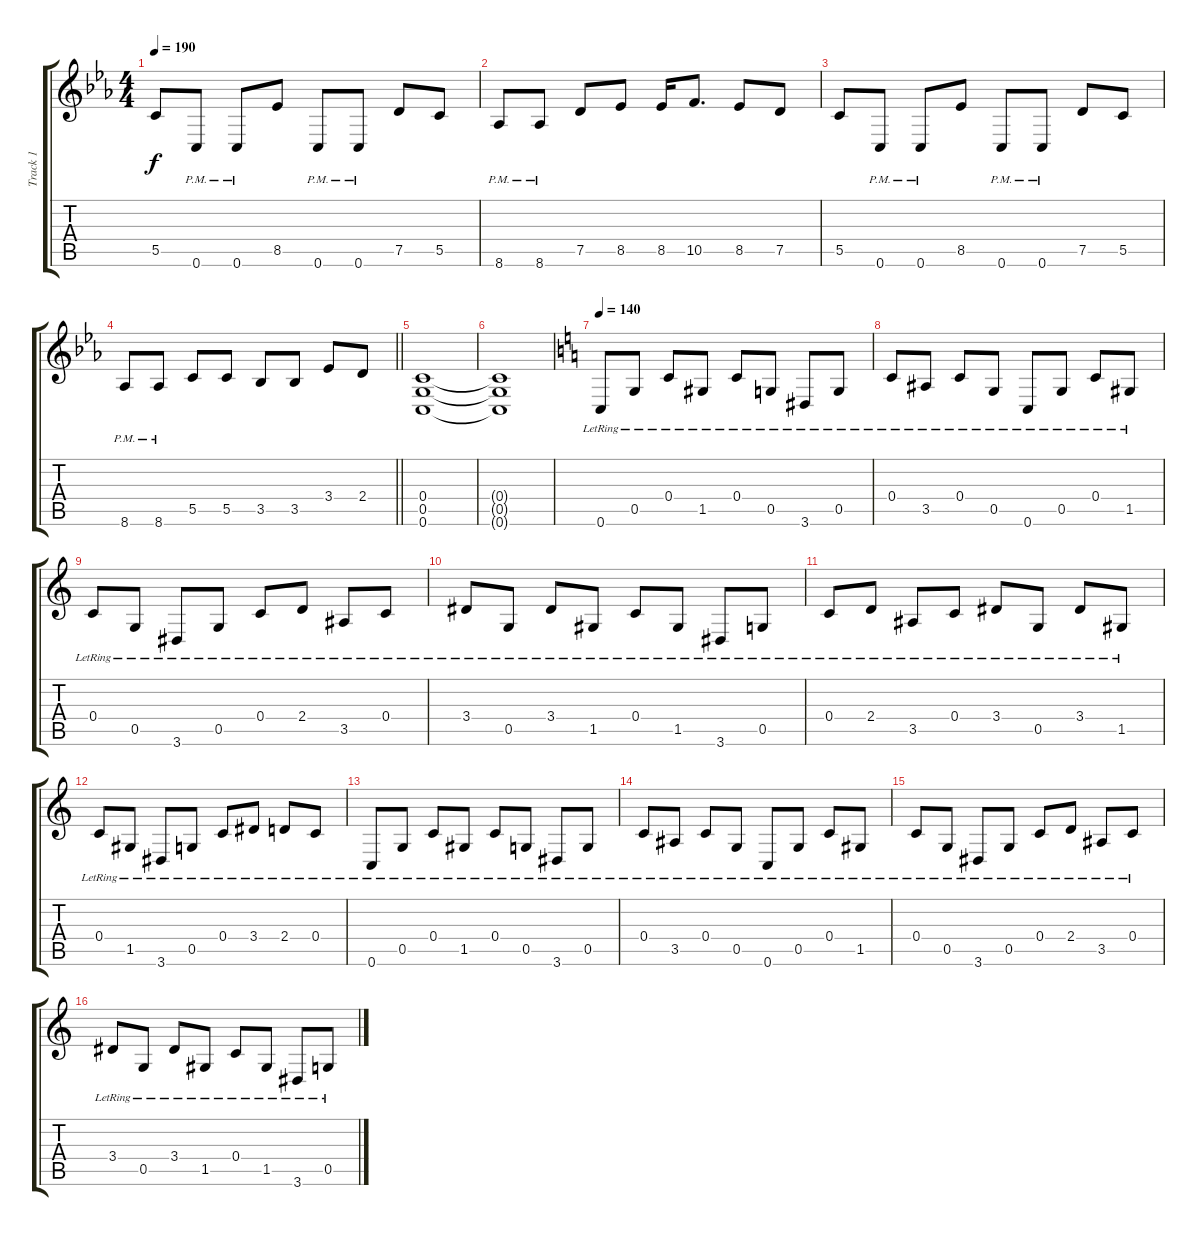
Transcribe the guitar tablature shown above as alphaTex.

\track ("Track 1" "Track 1") {instrument distortionguitar}
\staff {score tabs}
\tuning (D4 A3 F3 C3 G2 C2) {hide}
\ts (4 4)
\tempo 190
\clef g2
\ks cminor
5.5.8{dy f} 0.6{pm}.8 0.6{pm}.8 8.5.8 0.6{pm}.8 0.6{pm}.8 7.5.8 5.5.8 |
8.6{pm}.8 8.6{pm}.8 7.5.8 8.5.8 8.5.16 10.5.8{d} 8.5.8 7.5.8 |
5.5.8 0.6{pm}.8 0.6{pm}.8 8.5.8 0.6{pm}.8 0.6{pm}.8 7.5.8 5.5.8 |
\barLineRight lightlight
8.6{pm}.8 8.6{pm}.8 5.5.8 5.5.8 3.5.8 3.5.8 3.4.8 2.4.8 |
(0.4 0.5 0.6).1 |
(0.4{t} 0.5{t} 0.6{t}).1 |
\tempo 140
\ks c
0.6{lr}.8{instrument acousticguitarsteel} 0.5{lr}.8 0.4{lr}.8 1.5{lr}.8 0.4{lr}.8 0.5{lr}.8 3.6{lr}.8 0.5{lr}.8 |
0.4{lr}.8 3.5{lr}.8 0.4{lr}.8 0.5{lr}.8 0.6{lr}.8 0.5{lr}.8 0.4{lr}.8 1.5{lr}.8 |
0.4{lr}.8 0.5{lr}.8 3.6{lr}.8 0.5{lr}.8 0.4{lr}.8 2.4{lr}.8 3.5{lr}.8 0.4{lr}.8 |
3.4{lr}.8 0.5{lr}.8 3.4{lr}.8 1.5{lr}.8 0.4{lr}.8 1.5{lr}.8 3.6{lr}.8 0.5{lr}.8 |
0.4{lr}.8 2.4{lr}.8 3.5{lr}.8 0.4{lr}.8 3.4{lr}.8 0.5{lr}.8 3.4{lr}.8 1.5{lr}.8 |
0.4{lr}.8 1.5{lr}.8 3.6{lr}.8 0.5{lr}.8 0.4{lr}.8 3.4{lr}.8 2.4{lr}.8 0.4{lr}.8 |
0.6{lr}.8 0.5{lr}.8 0.4{lr}.8 1.5{lr}.8 0.4{lr}.8 0.5{lr}.8 3.6{lr}.8 0.5{lr}.8 |
0.4{lr}.8 3.5{lr}.8 0.4{lr}.8 0.5{lr}.8 0.6{lr}.8 0.5{lr}.8 0.4{lr}.8 1.5{lr}.8 |
0.4{lr}.8 0.5{lr}.8 3.6{lr}.8 0.5{lr}.8 0.4{lr}.8 2.4{lr}.8 3.5{lr}.8 0.4{lr}.8 |
3.4{lr}.8 0.5{lr}.8 3.4{lr}.8 1.5{lr}.8 0.4{lr}.8 1.5{lr}.8 3.6{lr}.8 0.5{lr}.8
